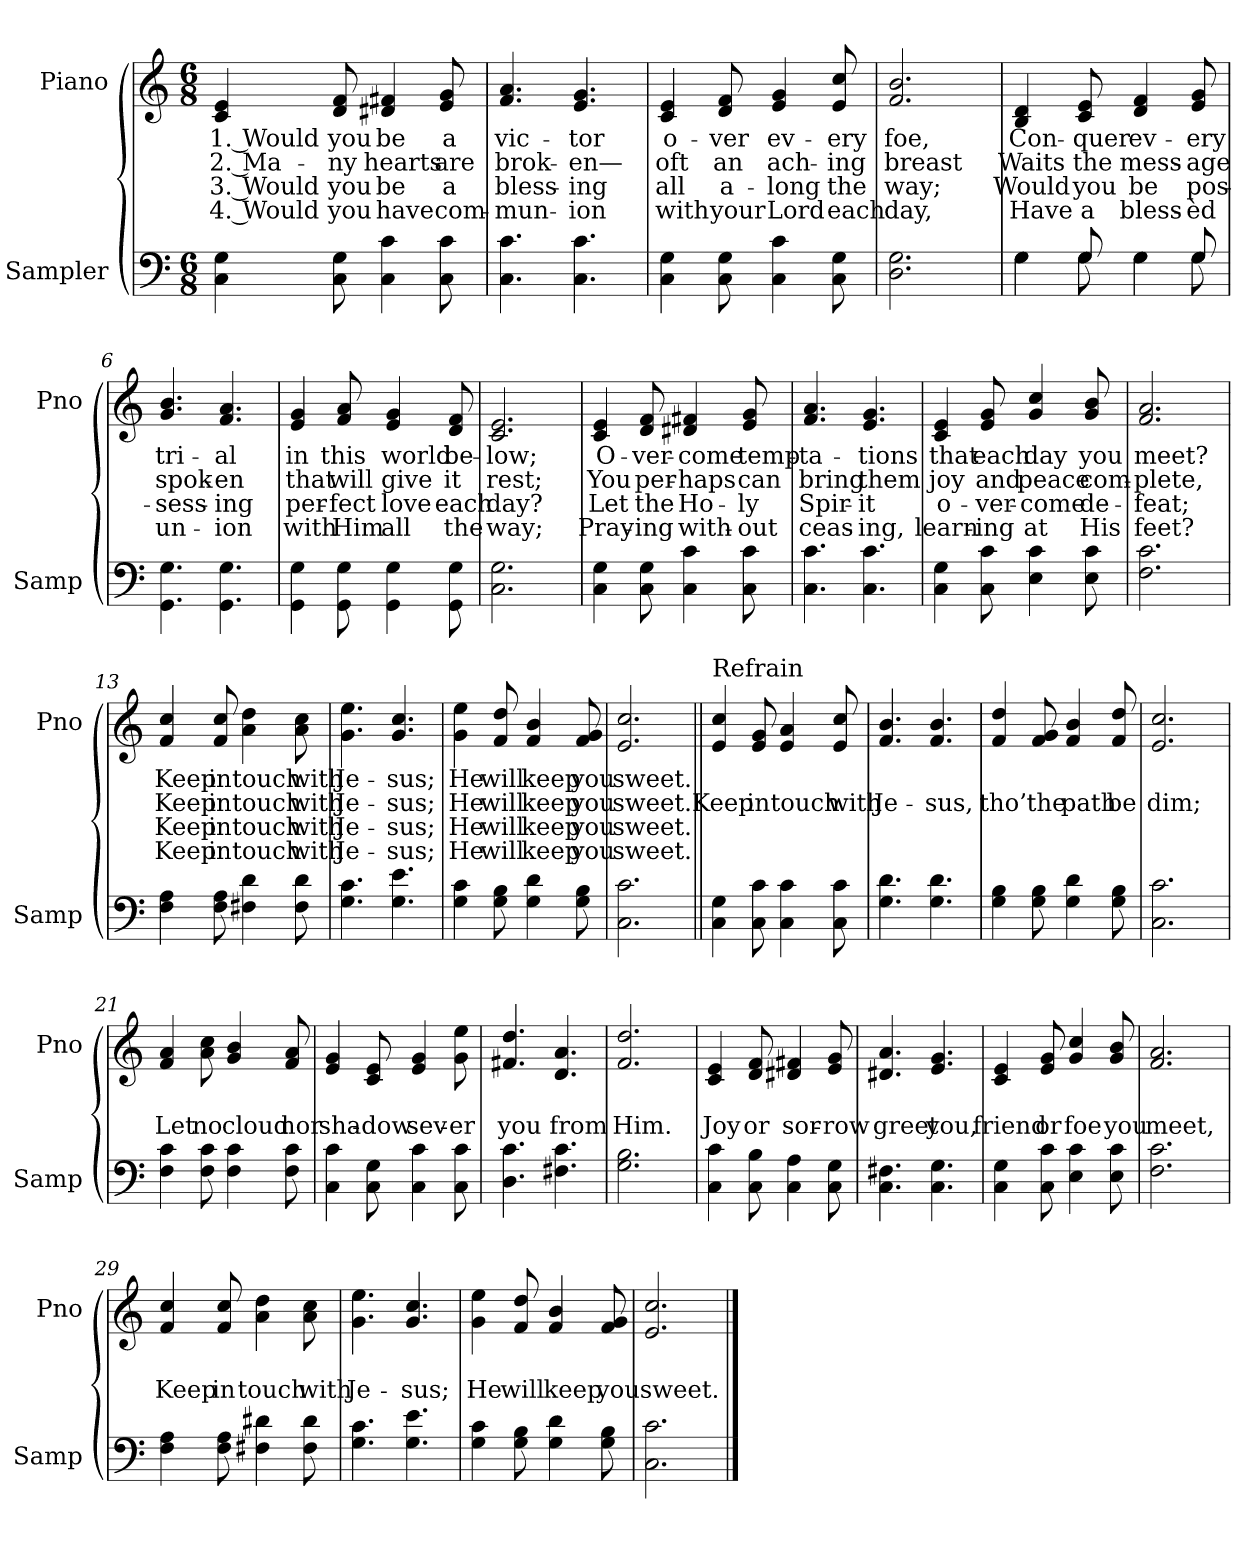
**kern	**kern	**text	**text	**text	**text
*part2	*part1	*part1	*part1	*part1	*part1
*staff2	*staff1	*staff1	*staff1	*staff1	*staff1
*I"Sampler	*I"Piano	*	*	*	*
*I'Samp	*I'Pno	*	*	*	*
*clefF4	*clefG2	*	*	*	*
*M6/8	*M6/8	*	*	*	*
=1	=1	=1	=1	=1	=1
4C 4G	4c 4e	1. Would	2. Ma-	3. Would	4. Would
8C 8G	8d 8f	you	-ny	you	you
4C 4c	4d#X 4f#X	be	hearts	be	have
8C 8c	8e 8g	a	are	a	com-
=2	=2	=2	=2	=2	=2
4.C 4.c	4.f 4.a	vic-	brok-	bless-	-mun-
4.C 4.c	4.e 4.g	-tor	-en—	-ing	-ion
=3	=3	=3	=3	=3	=3
4C 4G	4c 4e	o-	oft	all	with
8C 8G	8d 8f	-ver	an	a-	your
4C 4c	4e 4g	ev-	ach-	-long	Lord
8C 8G	8e 8cc	-ery	-ing	the	each
=4	=4	=4	=4	=4	=4
2.D 2.G	2.f 2.b	foe,	breast	way;	day,
=5	=5	=5	=5	=5	=5
*^	*	*	*	*	*
4G\	4G	4B 4d	Con-	Waits	Would	Have
8G/	8G	8c 8e	-quer	the	you	a
4G\	4G	4d 4f	ev-	mess-	be	bless-
8G/	8G	8e 8g	-ery	-age	pos-	-èd
*v	*v	*	*	*	*	*
=6	=6	=6	=6	=6	=6
4.GG\ 4.G\	4.g 4.b	tri-	spok-	-sess-	un-
4.GG\ 4.G\	4.f 4.a	-al	-en	-ing	-ion
=7	=7	=7	=7	=7	=7
4GG\ 4G\	4e 4g	in	that	per-	with
8GG\ 8G\	8f 8a	this	will	-fect	Him
4GG\ 4G\	4e 4g	world	give	love	all
8GG\ 8G\	8d 8f	be-	it	each	the
=8	=8	=8	=8	=8	=8
2.C 2.G	2.c 2.e	-low;	rest;	day?	way;
=9	=9	=9	=9	=9	=9
4C 4G	4c 4e	O-	You	Let	Pray-
8C 8G	8d 8f	-ver-	per-	the	-ing
4C 4c	4d#X 4f#X	-come	-haps	Ho-	with-
8C 8c	8e 8g	temp-	can	-ly	-out
=10	=10	=10	=10	=10	=10
4.C 4.c	4.f 4.a	-ta-	bring	Spir-	ceas-
4.C 4.c	4.e 4.g	-tions	them	-it	-ing,
=11	=11	=11	=11	=11	=11
4C 4G	4c 4e	that	joy	o-	learn-
8C 8c	8e 8g	each	and	-ver-	-ing
4E 4c	4g 4cc	day	peace	-come	at
8E 8c	8g 8b	you	com-	de-	His
=12	=12	=12	=12	=12	=12
2.F 2.c	2.f 2.a	meet?	-plete,	-feat;	feet?
=13	=13	=13	=13	=13	=13
4F 4A	4f 4cc	Keep	Keep	Keep	Keep
8F 8A	8f 8cc	in	in	in	in
4F#X 4d	4a 4dd	touch	touch	touch	touch
8F# 8d	8a 8cc	with	with	with	with
=14	=14	=14	=14	=14	=14
4.G 4.c	4.g 4.ee	Je-	Je-	Je-	Je-
4.G 4.e	4.g 4.cc	-sus;	-sus;	-sus;	-sus;
=15	=15	=15	=15	=15	=15
4G 4c	4g 4ee	He	He	He	He
8G 8B	8f 8dd	will	will	will	will
4G 4d	4f 4b	keep	keep	keep	keep
8G 8B	8f 8g	you	you	you	you
=16	=16	=16	=16	=16	=16
2.C 2.c	2.e 2.cc	sweet.	sweet.	sweet.	sweet.
=17||	=17||	=17||	=17||	=17||	=17||
!	!LO:TX:t=Refrain	!	!	!	!
4C 4G	4e 4cc	.	Keep	.	.
8C 8c	8e 8g	.	in	.	.
4C 4c	4e 4a	.	touch	.	.
8C 8c	8e 8cc	.	with	.	.
=18	=18	=18	=18	=18	=18
4.G 4.d	4.f 4.b	.	Je-	.	.
4.G 4.d	4.f 4.b	.	-sus,	.	.
=19	=19	=19	=19	=19	=19
4G 4B	4f 4dd	.	tho’	.	.
8G 8B	8f 8g	.	the	.	.
4G 4d	4f 4b	.	path	.	.
8G 8B	8f 8dd	.	be	.	.
=20	=20	=20	=20	=20	=20
2.C 2.c	2.e 2.cc	.	dim;	.	.
=21	=21	=21	=21	=21	=21
4F 4c	4f 4a	.	Let	.	.
8F 8c	8a 8cc	.	no	.	.
4F 4c	4g 4b	.	cloud	.	.
8F 8c	8f 8a	.	nor	.	.
=22	=22	=22	=22	=22	=22
4C 4c	4e 4g	.	sha-	.	.
8C 8G	8c 8e	.	-dow	.	.
4C 4c	4e 4g	.	sev-	.	.
8C 8c	8g 8ee	.	-er	.	.
=23	=23	=23	=23	=23	=23
4.D 4.c	4.f#X 4.dd	.	you	.	.
4.F#X 4.c	4.d 4.a	.	from	.	.
=24	=24	=24	=24	=24	=24
2.G 2.B	2.f 2.dd	.	Him.	.	.
=25	=25	=25	=25	=25	=25
4C 4c	4c 4e	.	Joy	.	.
8C 8B	8d 8f	.	or	.	.
4C 4A	4d#X 4f#X	.	sor-	.	.
8C 8G	8e 8g	.	-row	.	.
=26	=26	=26	=26	=26	=26
4.C 4.F#X	4.d#X 4.a	.	greet	.	.
4.C 4.G	4.e 4.g	.	you,	.	.
=27	=27	=27	=27	=27	=27
4C 4G	4c 4e	.	friend	.	.
8C 8c	8e 8g	.	or	.	.
4E 4c	4g 4cc	.	foe	.	.
8E 8c	8g 8b	.	you	.	.
=28	=28	=28	=28	=28	=28
2.F 2.c	2.f 2.a	.	meet,	.	.
=29	=29	=29	=29	=29	=29
4F 4A	4f 4cc	.	Keep	.	.
8F 8A	8f 8cc	.	in	.	.
4F#X 4d#X	4a 4dd	.	touch	.	.
8F# 8d#	8a 8cc	.	with	.	.
=30	=30	=30	=30	=30	=30
4.G 4.c	4.g 4.ee	.	Je-	.	.
4.G 4.e	4.g 4.cc	.	-sus;	.	.
=31	=31	=31	=31	=31	=31
4G 4c	4g 4ee	.	He	.	.
8G 8B	8f 8dd	.	will	.	.
4G 4d	4f 4b	.	keep	.	.
8G 8B	8f 8g	.	you	.	.
=32	=32	=32	=32	=32	=32
2.C 2.c	2.e 2.cc	.	sweet.	.	.
==	==	==	==	==	==
*-	*-	*-	*-	*-	*-
